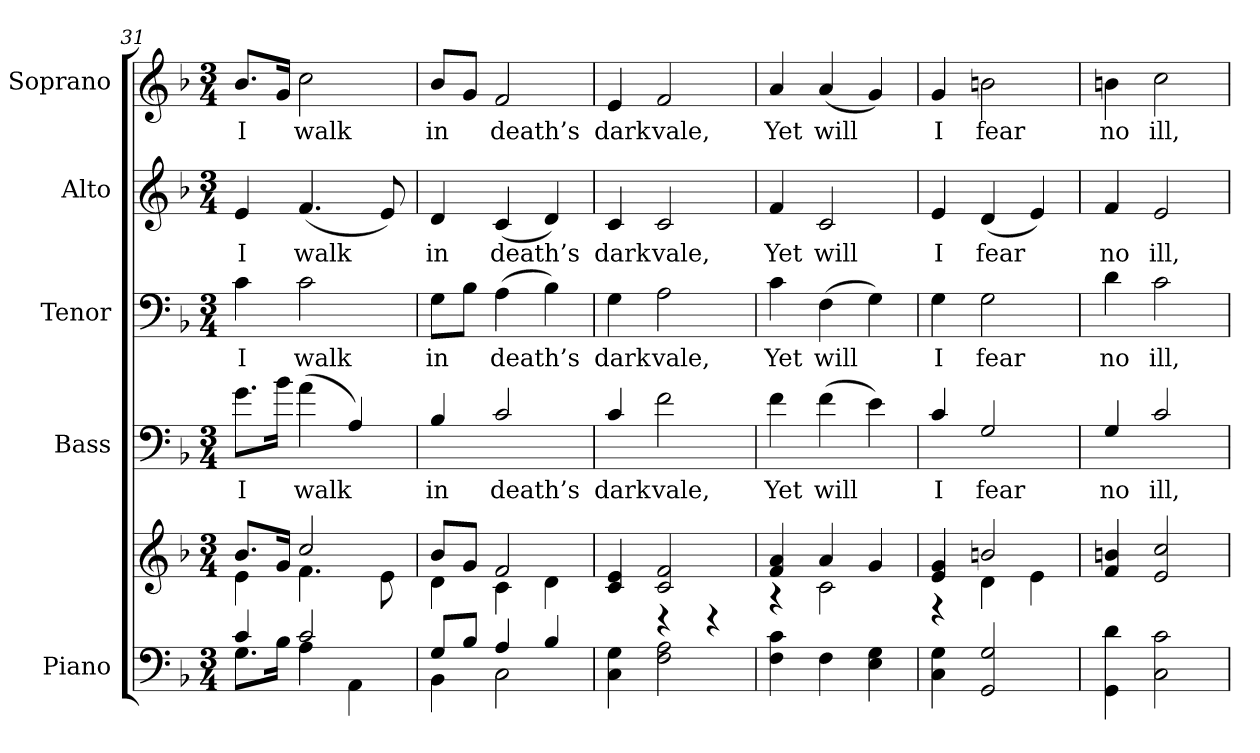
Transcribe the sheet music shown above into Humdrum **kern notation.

**kern	**kern	**kern	**text	**kern	**text	**kern	**text	**kern	**text
*part5	*part5	*part4	*part4	*part3	*part3	*part2	*part2	*part1	*part1
*staff6	*staff5	*staff4	*staff4	*staff3	*staff3	*staff2	*staff2	*staff1	*staff1
*I"Piano	*	*I"Bass	*	*I"Tenor	*	*I"Alto	*	*I"Soprano	*
*I'Pno.	*	*I'B.	*	*I'T.	*	*I'A.	*	*I'S.	*
!!LO:PB:g=z
*clefF4	*clefG2	*clefF4	*	*clefF4	*	*clefG2	*	*clefG2	*
*	*	*ITrd7c12	*	*	*	*	*	*	*
*k[b-]	*k[b-]	*k[b-]	*	*k[b-]	*	*k[b-]	*	*k[b-]	*
*F:	*F:	*F:	*	*F:	*	*F:	*	*F:	*
*M3/4	*M3/4	*M3/4	*	*M3/4	*	*M3/4	*	*M3/4	*
=31	=31	=31	=31	=31	=31	=31	=31	=31	=31
*^	*^	*	*	*	*	*	*	*	*
!	!	!	!	!	!LO:LY:b:color=#000000	!	!	!	!	!	!
!	!	!	!	!	!	!	!LO:LY:b:color=#000000	!	!	!	!
!	!	!	!	!	!	!	!	!	!LO:LY:b:color=#000000	!	!
!	!	!	!	!	!	!	!	!	!	!	!LO:LY:b:color=#000000
4ci/	8.Gi\L	8.b-i/L	4ei\	8.Gi\L	I	4ci\	I	4ei/	I	8.b-i/L	I
.	16B-i\Jk	16gi/Jk	.	16B-i\Jk	.	.	.	.	.	16gi/Jk	.
!	!	!	!	!	!LO:LY:b:color=#000000	!	!	!	!	!	!
!	!	!	!	!	!	!	!LO:LY:b:color=#000000	!	!	!	!
!	!	!	!	!	!	!	!	!	!LO:LY:b:color=#000000	!	!
!	!	!	!	!	!	!	!	!	!	!	!LO:LY:b:color=#000000
2ci/	4Ai\	2cci/	4.fi\	(4Ai\	walk	2ci\	walk	(4.fi/	walk	2cci\	walk
.	4AAi\	.	.	4AAi/)	.	.	.	.	.	.	.
.	.	.	8ei\	.	.	.	.	8ei/)	.	.	.
=32	=32	=32	=32	=32	=32	=32	=32	=32	=32	=32	=32
!	!	!	!	!	!LO:LY:b:color=#000000	!	!	!	!	!	!
!	!	!	!	!	!	!	!LO:LY:b:color=#000000	!	!	!	!
!	!	!	!	!	!	!	!	!	!LO:LY:b:color=#000000	!	!
!	!	!	!	!	!	!	!	!	!	!	!LO:LY:b:color=#000000
8Gi/L	4BB-i\	8b-i/L	4di\	4BB-i/	in	8Gi\L	in	4di/	in	8b-i/L	in
8B-i/J	.	8gi/J	.	.	.	8B-i\J	.	.	.	8gi/J	.
!	!	!	!	!	!LO:LY:b:color=#000000	!	!	!	!	!	!
!	!	!	!	!	!	!	!LO:LY:b:color=#000000	!	!	!	!
!	!	!	!	!	!	!	!	!	!LO:LY:b:color=#000000	!	!
!	!	!	!	!	!	!	!	!	!	!	!LO:LY:b:color=#000000
4Ai/	2Ci\	2fi/	4ci\	2Ci/	death’s	(4Ai\	death’s	(4ci/	death’s	2fi/	death’s
4B-i/	.	.	4di\	.	.	4B-i\)	.	4di/)	.	.	.
*v	*v	*	*	*	*	*	*	*	*	*	*
=33	=33	=33	=33	=33	=33	=33	=33	=33	=33	=33
!	!	!	!	!LO:LY:b:color=#000000	!	!	!	!	!	!
!	!	!	!	!	!	!LO:LY:b:color=#000000	!	!	!	!
!	!	!	!	!	!	!	!	!LO:LY:b:color=#000000	!	!
!	!	!	!	!	!	!	!	!	!	!LO:LY:b:color=#000000
4Ci\ 4Gi	4ci/ 4ei	4ryy	4Ci/	dark	4Gi\	dark	4ci/	dark	4ei/	dark
!	!	!	!	!LO:LY:b:color=#000000	!	!	!	!	!	!
!	!	!	!	!	!	!LO:LY:b:color=#000000	!	!	!	!
!	!	!	!	!	!	!	!	!LO:LY:b:color=#000000	!	!
!	!	!	!	!	!	!	!	!	!	!LO:LY:b:color=#000000
2Fi\ 2Ai	2ci/ 2fi	4r	2Fi\	vale,	2Ai\	vale,	2ci/	vale,	2fi/	vale,
.	.	4r	.	.	.	.	.	.	.	.
=34	=34	=34	=34	=34	=34	=34	=34	=34	=34	=34
!	!	!	!	!LO:LY:b:color=#000000	!	!	!	!	!	!
!	!	!	!	!	!	!LO:LY:b:color=#000000	!	!	!	!
!	!	!	!	!	!	!	!	!LO:LY:b:color=#000000	!	!
!	!	!	!	!	!	!	!	!	!	!LO:LY:b:color=#000000
4Fi\ 4ci	4fi/ 4ai	4r	4Fi\	Yet	4ci\	Yet	4fi/	Yet	4ai/	Yet
!	!	!	!	!LO:LY:b:color=#000000	!	!	!	!	!	!
!	!	!	!	!	!	!LO:LY:b:color=#000000	!	!	!	!
!	!	!	!	!	!	!	!	!LO:LY:b:color=#000000	!	!
!	!	!	!	!	!	!	!	!	!	!LO:LY:b:color=#000000
4Fi\	4ai/	2ci\	(4Fi\	will	(4Fi\	will	2ci/	will	(4ai/	will
4Ei\ 4Gi	4gi/	.	4Ei\)	.	4Gi\)	.	.	.	4gi/)	.
=35	=35	=35	=35	=35	=35	=35	=35	=35	=35	=35
!	!	!	!	!LO:LY:b:color=#000000	!	!	!	!	!	!
!	!	!	!	!	!	!LO:LY:b:color=#000000	!	!	!	!
!	!	!	!	!	!	!	!	!LO:LY:b:color=#000000	!	!
!	!	!	!	!	!	!	!	!	!	!LO:LY:b:color=#000000
4Ci\ 4Gi	4ei/ 4gi	4r	4Ci/	I	4Gi\	I	4ei/	I	4gi/	I
!	!	!	!	!LO:LY:b:color=#000000	!	!	!	!	!	!
!	!	!	!	!	!	!LO:LY:b:color=#000000	!	!	!	!
!	!	!	!	!	!	!	!	!LO:LY:b:color=#000000	!	!
!	!	!	!	!	!	!	!	!	!	!LO:LY:b:color=#000000
2GGi/ 2Gi	2bni/	4di\	2GGi/	fear	2Gi\	fear	(4di/	fear	2bni\	fear
.	.	4ei\	.	.	.	.	4ei/)	.	.	.
*	*v	*v	*	*	*	*	*	*	*	*
!!LO:PB:g=z
=36	=36	=36	=36	=36	=36	=36	=36	=36	=36
*	*^	*	*	*	*	*	*	*	*
!	!	!	!	!LO:LY:b:color=#000000	!	!	!	!	!	!
*	*v	*v	*	*	*	*	*	*	*	*
*	*^	*	*	*	*	*	*	*	*
!	!	!	!	!	!	!LO:LY:b:color=#000000	!	!	!	!
*	*v	*v	*	*	*	*	*	*	*	*
*	*^	*	*	*	*	*	*	*	*
!	!	!	!	!	!	!	!	!LO:LY:b:color=#000000	!	!
*	*v	*v	*	*	*	*	*	*	*	*
*	*^	*	*	*	*	*	*	*	*
!	!	!	!	!	!	!	!	!	!	!LO:LY:b:color=#000000
*	*v	*v	*	*	*	*	*	*	*	*
4GGi\ 4di	4fi/ 4bni	4GGi/	no	4di\	no	4fi/	no	4bni\	no
!	!	!	!LO:LY:b:color=#000000	!	!	!	!	!	!
!	!	!	!	!	!LO:LY:b:color=#000000	!	!	!	!
!	!	!	!	!	!	!	!LO:LY:b:color=#000000	!	!
!	!	!	!	!	!	!	!	!	!LO:LY:b:color=#000000
2Ci\ 2ci	2ei/ 2cci	2Ci/	ill,	2ci\	ill,	2ei/	ill,	2cci\	ill,
=	=	=	=	=	=	=	=	=	=
*-	*-	*-	*-	*-	*-	*-	*-	*-	*-
